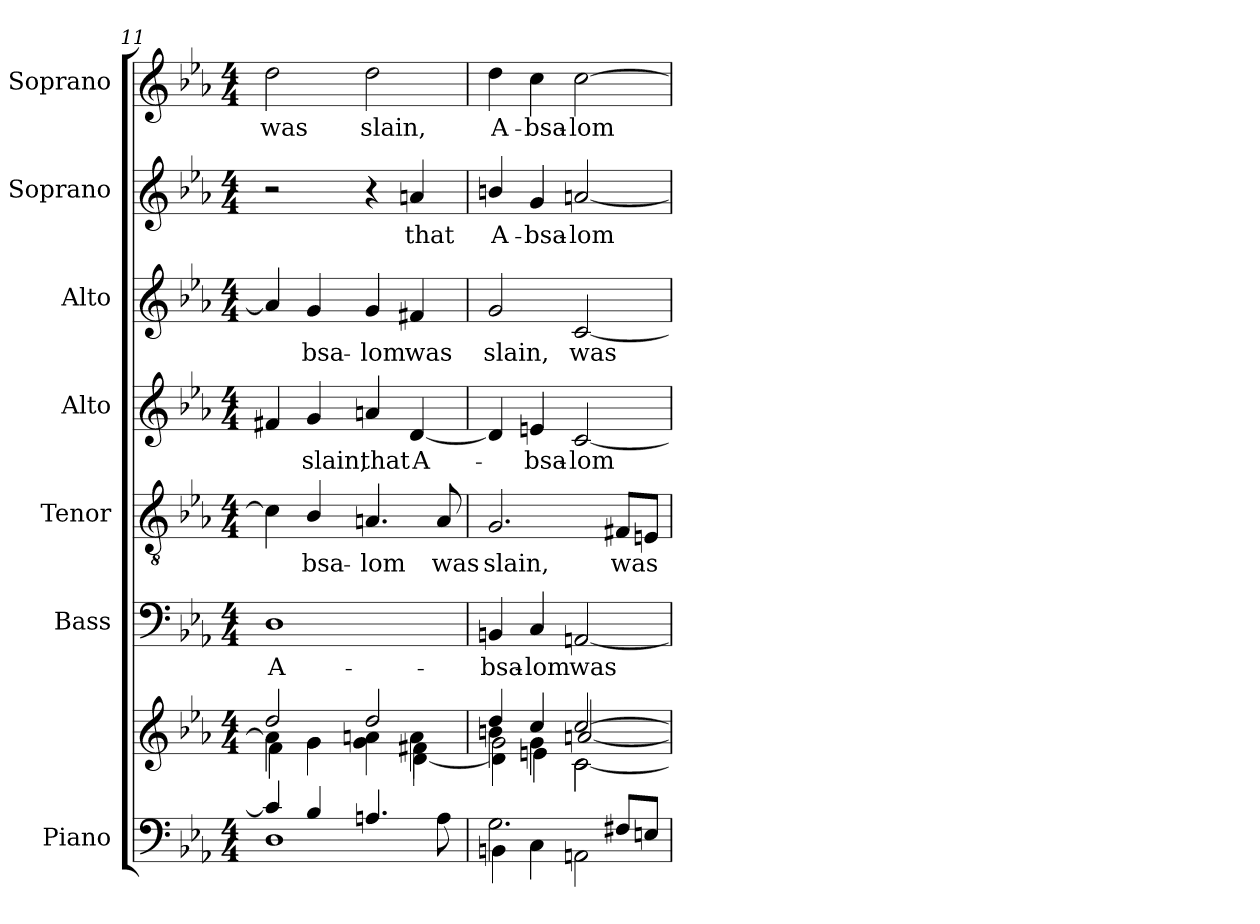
**kern	**kern	**kern	**text	**kern	**text	**kern	**text	**kern	**text	**kern	**text	**kern	**text
*part7	*part7	*part6	*part6	*part5	*part5	*part4	*part4	*part3	*part3	*part2	*part2	*part1	*part1
*staff8	*staff7	*staff6	*staff6	*staff5	*staff5	*staff4	*staff4	*staff3	*staff3	*staff2	*staff2	*staff1	*staff1
*I"Piano	*	*I"Bass	*	*I"Tenor	*	*I"Alto	*	*I"Alto	*	*I"Soprano	*	*I"Soprano	*
*	*	*I'B.	*	*I'T.	*	*	*	*I'A.	*	*	*	*I'S.	*
!!LO:PB:g=z
*clefF4	*clefG2	*clefF4	*	*clefGv2	*	*clefG2	*	*clefG2	*	*clefG2	*	*clefG2	*
*	*	*	*	*ITrd7c12	*	*	*	*	*	*	*	*	*
*k[b-e-a-]	*k[b-e-a-]	*k[b-e-a-]	*	*k[b-e-a-]	*	*k[b-e-a-]	*	*k[b-e-a-]	*	*k[b-e-a-]	*	*k[b-e-a-]	*
*E-:	*E-:	*E-:	*	*E-:	*	*E-:	*	*E-:	*	*E-:	*	*E-:	*
*M4/4	*M4/4	*M4/4	*	*M4/4	*	*M4/4	*	*M4/4	*	*M4/4	*	*M4/4	*
=11	=11	=11	=11	=11	=11	=11	=11	=11	=11	=11	=11	=11	=11
*^	*^	*	*	*	*	*	*	*	*	*	*	*	*
*	*	*	*^	*	*	*	*	*	*	*	*	*	*	*	*
*	*	*	*	*^	*	*	*	*	*	*	*	*	*	*	*	*
!	!	!	!	!	!	!	!LO:LY:b:color=#000000	!	!	!	!	!	!	!	!	!	!
!	!	!	!	!	!	!	!	!	!	!	!	!	!	!	!	!	!LO:LY:b:color=#000000
4ci/]	1Di	2ddi/	2ryy	4ani\]	4fi\	1Di	A-	4Ci\]	.	4f#Xi/	.	4ai/]	.	2r	.	2ddi\	was
!	!	!	!	!	!	!	!	!	!LO:LY:b:color=#000000	!	!	!	!	!	!	!	!
!	!	!	!	!	!	!	!	!	!	!	!LO:LY:b:color=#000000	!	!	!	!	!	!
!	!	!	!	!	!	!	!	!	!	!	!	!	!LO:LY:b:color=#000000	!	!	!	!
4B-i/	.	.	.	4gi\	4gi\	.	.	4BB-i/	-bsa-	4gi/	slain,	4gi/	-bsa-	.	.	.	.
!	!	!	!	!	!	!	!	!	!LO:LY:b:color=#000000	!	!	!	!	!	!	!	!
!	!	!	!	!	!	!	!	!	!	!	!LO:LY:b:color=#000000	!	!	!	!	!	!
!	!	!	!	!	!	!	!	!	!	!	!	!	!LO:LY:b:color=#000000	!	!	!	!
!	!	!	!	!	!	!	!	!	!	!	!	!	!	!	!	!	!LO:LY:b:color=#000000
4.Ani/	.	2ddi/	4ryy	4gi\ 4ani	4ryy	.	.	4.AAni/	-lom	4ani/	that	4gi/	-lom	4r	.	2ddi\	slain,
!	!	!	!	!	!	!	!	!	!	!	!LO:LY:b:color=#000000	!	!	!	!	!	!
!	!	!	!	!	!	!	!	!	!	!	!	!	!LO:LY:b:color=#000000	!	!	!	!
!	!	!	!	!	!	!	!	!	!	!	!	!	!	!	!LO:LY:b:color=#000000	!	!
.	.	.	4ai\	4f#Xi\	[4di\	.	.	.	.	[4di/	A-	4f#Xi/	was	4ani/	that	.	.
!	!	!	!	!	!	!	!	!	!LO:LY:b:color=#000000	!	!	!	!	!	!	!	!
8Ai\	.	.	.	.	.	.	.	8AAi/	was	.	.	.	.	.	.	.	.
=12	=12	=12	=12	=12	=12	=12	=12	=12	=12	=12	=12	=12	=12	=12	=12	=12	=12
!	!	!	!	!	!	!	!LO:LY:b:color=#000000	!	!	!	!	!	!	!	!	!	!
!	!	!	!	!	!	!	!	!	!LO:LY:b:color=#000000	!	!	!	!	!	!	!	!
!	!	!	!	!	!	!	!	!	!	!	!	!	!LO:LY:b:color=#000000	!	!	!	!
!	!	!	!	!	!	!	!	!	!	!	!	!	!	!	!LO:LY:b:color=#000000	!	!
!	!	!	!	!	!	!	!	!	!	!	!	!	!	!	!	!	!LO:LY:b:color=#000000
2.Gi\	4BBni\	4ddi/	4bni\	2gi\	4di\]	4BBni/	-bsa-	2.GGi/	slain,	4di/]	.	2gi/	slain,	4bni/	A-	4ddi\	A-
!	!	!	!	!	!	!	!LO:LY:b:color=#000000	!	!	!	!	!	!	!	!	!	!
!	!	!	!	!	!	!	!	!	!	!	!LO:LY:b:color=#000000	!	!	!	!	!	!
!	!	!	!	!	!	!	!	!	!	!	!	!	!	!	!LO:LY:b:color=#000000	!	!
!	!	!	!	!	!	!	!	!	!	!	!	!	!	!	!	!	!LO:LY:b:color=#000000
.	4Ci\	4cci/	4gi\	.	4eni\	4Ci/	-lom	.	.	4eni/	-bsa-	.	.	4gi/	-bsa-	4cci\	-bsa-
!	!	!	!	!	!	!	!LO:LY:b:color=#000000	!	!	!	!	!	!	!	!	!	!
!	!	!	!	!	!	!	!	!	!	!	!LO:LY:b:color=#000000	!	!	!	!	!	!
!	!	!	!	!	!	!	!	!	!	!	!	!	!LO:LY:b:color=#000000	!	!	!	!
!	!	!	!	!	!	!	!	!	!	!	!	!	!	!	!LO:LY:b:color=#000000	!	!
!	!	!	!	!	!	!	!	!	!	!	!	!	!	!	!	!	!LO:LY:b:color=#000000
.	2AAni\	[2cci/	[2ani/	2ci\	[2ci\	[2AAni/	was	.	.	[2ci/	-lom	[2ci/	was	[2ani/	-lom	[2cci\	-lom
!	!	!	!	!	!	!	!	!	!LO:LY:b:color=#000000	!	!	!	!	!	!	!	!
8F#Xi/L	.	.	.	.	.	.	.	8FF#Xi/L	was	.	.	.	.	.	.	.	.
8Eni/J	.	.	.	.	.	.	.	8EEni/J	.	.	.	.	.	.	.	.	.
*v	*v	*	*	*	*	*	*	*	*	*	*	*	*	*	*	*	*
*	*v	*v	*v	*v	*	*	*	*	*	*	*	*	*	*	*	*
=	=	=	=	=	=	=	=	=	=	=	=	=	=
*-	*-	*-	*-	*-	*-	*-	*-	*-	*-	*-	*-	*-	*-
